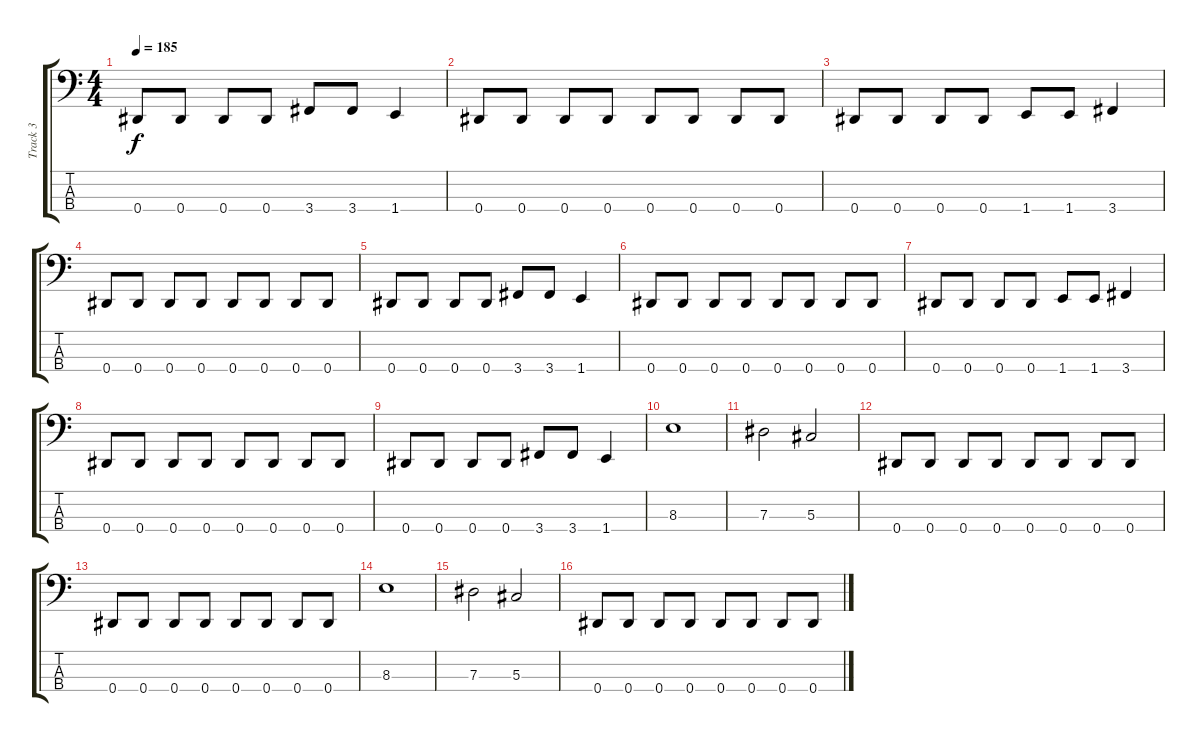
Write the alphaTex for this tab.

\track ("Track 3" "Track 3") {instrument electricbassfinger}
\staff {score tabs}
\tuning (Gb2 Db2 Ab1 Eb1) {hide}
\ts (4 4)
\tempo 185
\clef f4
\ks c
0.4.8{dy f} 0.4.8 0.4.8 0.4.8 3.4.8 3.4.8 1.4.4 |
0.4.8 0.4.8 0.4.8 0.4.8 0.4.8 0.4.8 0.4.8 0.4.8 |
0.4.8 0.4.8 0.4.8 0.4.8 1.4.8 1.4.8 3.4.4 |
0.4.8 0.4.8 0.4.8 0.4.8 0.4.8 0.4.8 0.4.8 0.4.8 |
0.4.8 0.4.8 0.4.8 0.4.8 3.4.8 3.4.8 1.4.4 |
0.4.8 0.4.8 0.4.8 0.4.8 0.4.8 0.4.8 0.4.8 0.4.8 |
0.4.8 0.4.8 0.4.8 0.4.8 1.4.8 1.4.8 3.4.4 |
0.4.8 0.4.8 0.4.8 0.4.8 0.4.8 0.4.8 0.4.8 0.4.8 |
0.4.8 0.4.8 0.4.8 0.4.8 3.4.8 3.4.8 1.4.4 |
8.3.1 |
7.3.2 5.3.2 |
0.4.8 0.4.8 0.4.8 0.4.8 0.4.8 0.4.8 0.4.8 0.4.8 |
0.4.8 0.4.8 0.4.8 0.4.8 0.4.8 0.4.8 0.4.8 0.4.8 |
8.3.1 |
7.3.2 5.3.2 |
0.4.8 0.4.8 0.4.8 0.4.8 0.4.8 0.4.8 0.4.8 0.4.8
